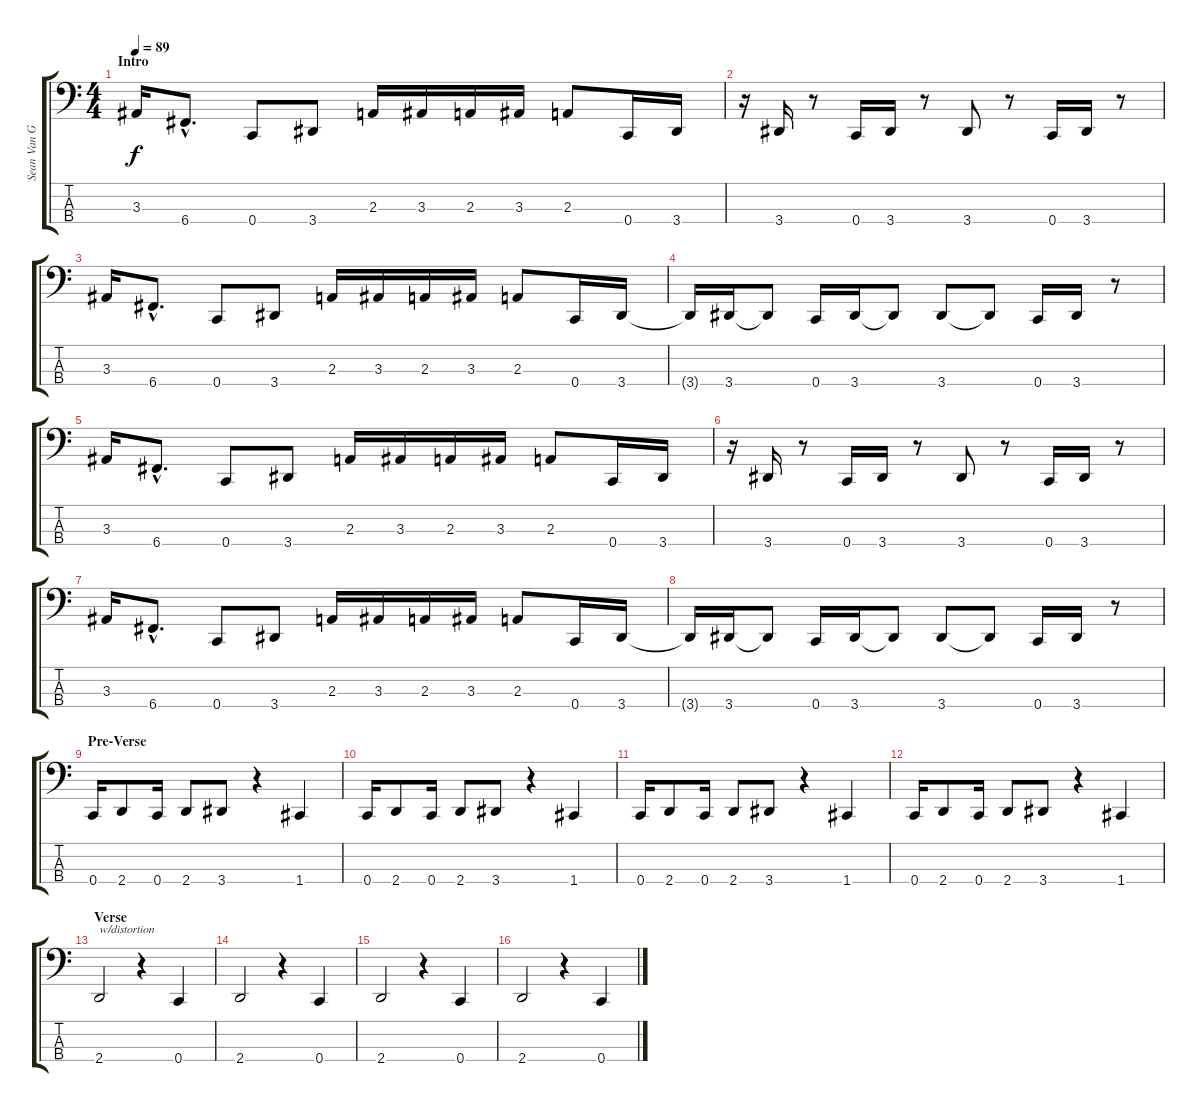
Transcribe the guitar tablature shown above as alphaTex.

\track ("Sean Van Gannip (bass)" "Sean Van G") {instrument electricbassfinger}
\staff {score tabs}
\tuning (F2 C2 G1 C1) {hide}
\ts (4 4)
\section ("" "Intro")
\tempo 89
\clef f4
\ks c
3.3.16{dy f instrument electricbassfinger} 6.4{hac}.8{d} 0.4.8 3.4.8 2.3.16 3.3.16 2.3.16 3.3.16 2.3.8 0.4.16 3.4.16 |
r.16 3.4.16 r.8 0.4.16 3.4.16 r.8 3.4.8 r.8 0.4.16 3.4.16 r.8 |
3.3.16 6.4{hac}.8{d} 0.4.8 3.4.8 2.3.16 3.3.16 2.3.16 3.3.16 2.3.8 0.4.16 3.4.16 |
3.4{t}.16 3.4.16 3.4{t}.8 0.4.16 3.4.16 3.4{t}.8 3.4.8 3.4{t}.8 0.4.16 3.4.16 r.8 |
3.3.16 6.4{hac}.8{d} 0.4.8 3.4.8 2.3.16 3.3.16 2.3.16 3.3.16 2.3.8 0.4.16 3.4.16 |
r.16 3.4.16 r.8 0.4.16 3.4.16 r.8 3.4.8 r.8 0.4.16 3.4.16 r.8 |
3.3.16 6.4{hac}.8{d} 0.4.8 3.4.8 2.3.16 3.3.16 2.3.16 3.3.16 2.3.8 0.4.16 3.4.16 |
3.4{t}.16 3.4.16 3.4{t}.8 0.4.16 3.4.16 3.4{t}.8 3.4.8 3.4{t}.8 0.4.16 3.4.16 r.8 |
\section ("" "Pre-Verse")
0.4.16 2.4.8 0.4.16 2.4.8 3.4.8 r.4 1.4.4 |
0.4.16 2.4.8 0.4.16 2.4.8 3.4.8 r.4 1.4.4 |
0.4.16 2.4.8 0.4.16 2.4.8 3.4.8 r.4 1.4.4 |
0.4.16 2.4.8 0.4.16 2.4.8 3.4.8 r.4 1.4.4 |
\section ("" "Verse")
2.4.2{txt "w/distortion" volume 12 instrument lead8bassandlead} r.4 0.4.4 |
2.4.2{volume 12 instrument lead8bassandlead} r.4 0.4.4 |
2.4.2{volume 12 instrument lead8bassandlead} r.4 0.4.4 |
2.4.2{volume 12 instrument lead8bassandlead} r.4 0.4.4
